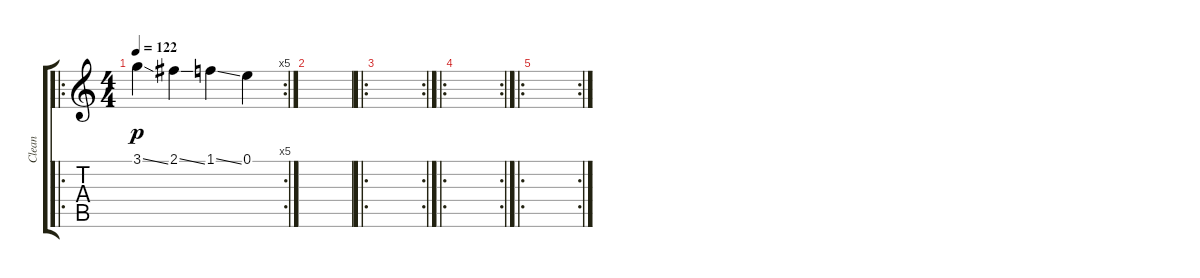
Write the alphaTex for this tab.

\track ("Clean" "Clean") {instrument electricguitarclean}
\staff {score tabs}
\tuning (E4 B3 G3 D3 A2 E2) {hide}
\ro
\rc 5
\ts (4 4)
\tempo 122
\clef g2
\ks c
3.1{ss}.4{dy p} 2.1{ss}.4 1.1{ss}.4 0.1.4 |
|
\ro
\rc 2
|
\ro
\rc 2
|
\ro
\rc 2
